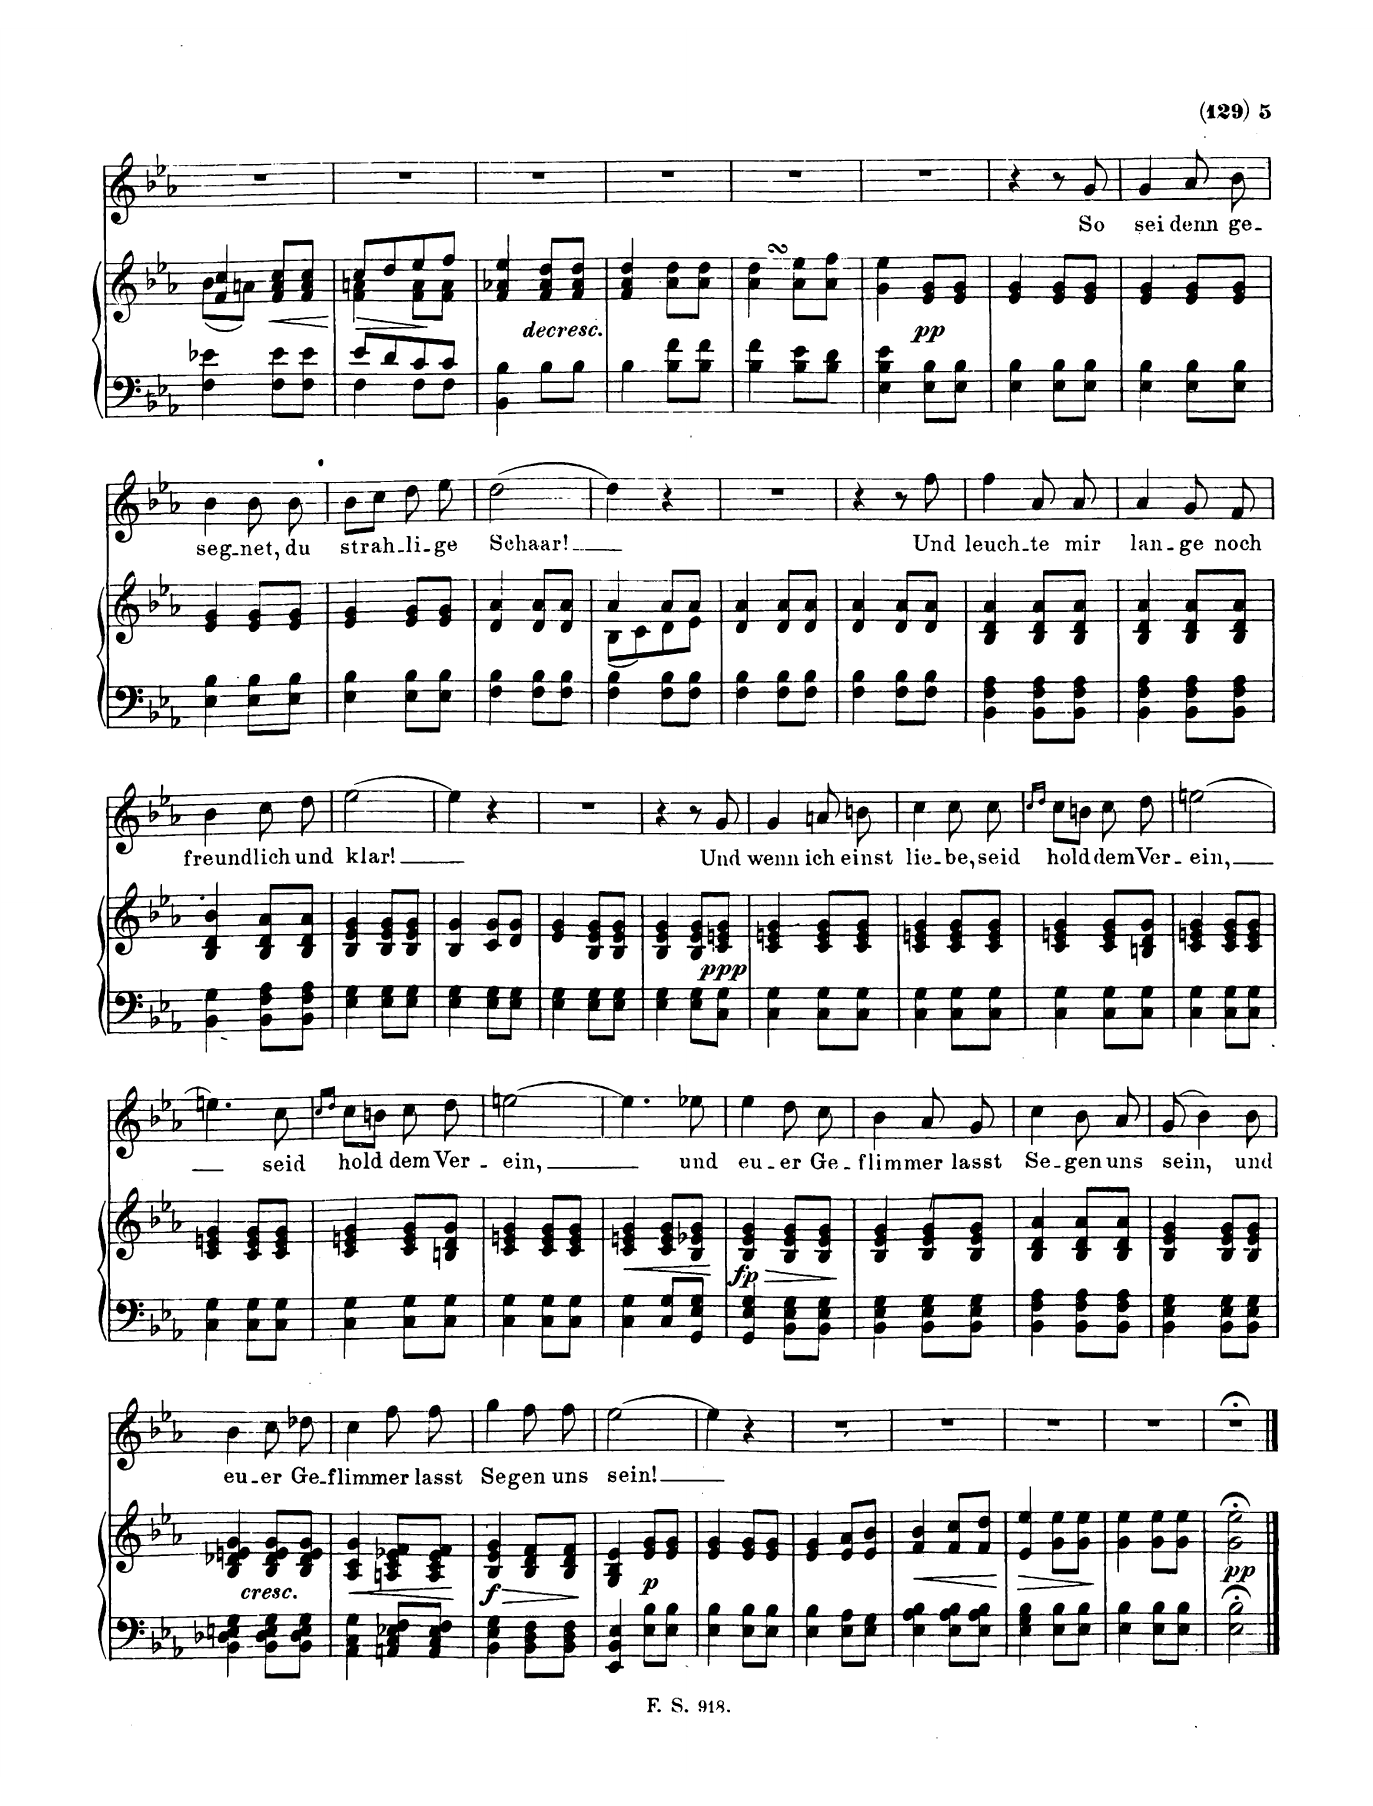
**kern	**kern	**dynam	**kern	**text
*part2	*part2	*part2	*part1	*part1
*staff3	*staff2	*staff2/3	*staff1	*staff1
*I"Pianoforte	*	*	*I"Singstimme                       Voice	*
*I'Pno	*	*	*	*
*clefF4	*clefG2	*	*clefG2	*
*k[b-e-a-]	*k[b-e-a-]	*	*k[b-e-a-]	*
*M2/4	*M2/4	*	*M2/4	*
=146	=146	=146	=146	=146
!	!	!LO:HP:b	!	!
*	*^	*	*	*
4F\ 4e-X\	4f/ 4cc/	(8b-\L	<	2r	.
.	.	8an\J)	.	.	.
8F\ 8e-\L	8f/ 8a/ 8cc/L	4ryy	.	.	.
8F\ 8e-\J	8f/ 8a/ 8cc/J	.	.	.	.
*	*v	*v	*	*	*
.	.	[	.	.
=147	=147	=147	=147	=147
*^	*	*	*	*
!	!	!	!LO:HP:b	!	!
*	*	*^	*	*	*
8e-/L	4F\	8cc/L	4f\ 4an\	>	2r	.
8d/	.	8dd/	.	.	.	.
8c/	8F\L	8ee-/	8f\ 8a\L	.	.	.
8c/J	8F\J	8ff/J	8f\ 8a\J	.	.	.
*v	*v	*	*	*	*	*
*	*v	*v	*	*	*
.	.	]	.	.
=148	=148	=148	=148	=148
4BB-\ 4B-\	4f/ 4a-X/ 4ee-/	.	2r	.
!	!LO:TX:b:i:t=decresc.	!	!	!
8B-\L	8f/ 8a-/ 8dd/L	.	.	.
8B-\J	8f/ 8a-/ 8dd/J	.	.	.
=149	=149	=149	=149	=149
4B-\	4f/ 4a-/ 4dd/	.	2r	.
8B-\ 8f\L	8a-\ 8dd\L	.	.	.
8B-\ 8f\J	8a-\ 8dd\J	.	.	.
=150	=150	=150	=150	=150
4B-\ 4f\	4a-\sSSS 4dd\sSSS	.	2r	.
8B-\ 8e-\L	8a-\ 8ee-\L	.	.	.
8B-\ 8d\J	8a-\ 8ff\J	.	.	.
=151	=151	=151	=151	=151
4E-\ 4B-\ 4e-\	4g\ 4ee-\	.	2r	.
!	!	!LO:DY:b	!	!
8E-\ 8B-\L	8e-/ 8g/L	pp	.	.
8E-\ 8B-\J	8e-/ 8g/J	.	.	.
=152	=152	=152	=152	=152
4E-\ 4B-\	4e-/ 4g/	.	4r	.
8E-\ 8B-\L	8e-/ 8g/L	.	8r	.
8E-\ 8B-\J	8e-/ 8g/J	.	8g/	So
=153	=153	=153	=153	=153
4E-\ 4B-\	4e-/ 4g/	.	4g/	sei-
8E-\ 8B-\L	8e-/ 8g/L	.	8a-/L	-denn
8E-\ 8B-\J	8e-/ 8g/J	.	8b-/J	ge-
=154	=154	=154	=154	=154
4E-\ 4B-\	4e-/ 4g/	.	4b-\	-seg-
8E-\ 8B-\L	8e-/ 8g/L	.	8b-\	-net,
8E-\ 8B-\J	8e-/ 8g/J	.	8b-\	du
=155	=155	=155	=155	=155
4E-\ 4B-\	4e-/ 4g/	.	8b-\L	strah-
.	.	.	8cc\J	.
8E-\ 8B-\L	8e-/ 8g/L	.	8dd\	-li-
8E-\ 8B-\J	8e-/ 8g/J	.	8ee-\	-ge
=156	=156	=156	=156	=156
4F\ 4B-\	4d/ 4a-/	.	[2dd\	Schaar!
8F\ 8B-\L	8d/ 8a-/L	.	.	.
8F\ 8B-\J	8d/ 8a-/J	.	.	.
=157	=157	=157	=157	=157
*	*^	*	*	*
4F\ 4B-\	4a-/	(8B-\L	.	4dd\]	.
.	.	8c\)	.	.	.
8F\ 8B-\L	8a-/L	8d\	.	4r	.
8F\ 8B-\J	8a-/J	8e-\J	.	.	.
*	*v	*v	*	*	*
=158	=158	=158	=158	=158
4F\ 4B-\	4d/ 4a-/	.	2r	.
8F\ 8B-\L	8d/ 8a-/L	.	.	.
8F\ 8B-\J	8d/ 8a-/J	.	.	.
=159	=159	=159	=159	=159
4F\ 4B-\	4d/ 4a-/	.	4r	.
8F\ 8B-\L	8d/ 8a-/L	.	8r	.
8F\ 8B-\J	8d/ 8a-/J	.	8ff\	Und
=160	=160	=160	=160	=160
4BB-\ 4F\ 4A-\	4B-/ 4d/ 4a-/	.	4ff\	leuch-
8BB-\ 8F\ 8A-\L	8B-/ 8d/ 8a-/L	.	8a-/	-te
8BB-\ 8F\ 8A-\J	8B-/ 8d/ 8a-/J	.	8a-/	mir
=161	=161	=161	=161	=161
4BB-\ 4F\ 4A-\	4B-/ 4d/ 4a-/	.	4a-/	lan-
8BB-\ 8F\ 8A-\L	8B-/ 8d/ 8a-/L	.	8g/	-ge
8BB-\ 8F\ 8A-\J	8B-/ 8d/ 8a-/J	.	8f/	noch
=162	=162	=162	=162	=162
4BB-\ 4G\	4B-/ 4d/ 4b-/	.	4b-\	freund-
8BB-\ 8F\ 8A-\L	8B-/ 8d/ 8a-/L	.	8cc\	-lich
8BB-\ 8F\ 8A-\J	8B-/ 8d/ 8a-/J	.	8dd\	und
=163	=163	=163	=163	=163
4E-\ 4G\	4B-/ 4e-/ 4g/	.	[2ee-\	klar!
8E-\ 8G\L	8B-/ 8e-/ 8g/L	.	.	.
8E-\ 8G\J	8B-/ 8e-/ 8g/J	.	.	.
=164	=164	=164	=164	=164
4E-\ 4G\	4B-/ 4g/	.	4ee-\]	.
8E-\ 8G\L	8c/ 8g/L	.	4r	.
8E-\ 8G\J	8d/ 8g/J	.	.	.
=165	=165	=165	=165	=165
4E-\ 4G\	4e-/ 4g/	.	2r	.
8E-\ 8G\L	8B-/ 8e-/ 8g/L	.	.	.
8E-\ 8G\J	8B-/ 8e-/ 8g/J	.	.	.
=166	=166	=166	=166	=166
4E-\ 4G\	4B-/ 4e-/ 4g/	.	4r	.
8E-\ 8G\L	8B-/ 8e-/ 8g/L	.	8r	.
!	!	!LO:DY:b	!	!
8C\ 8G\J	8c/ 8en/ 8g/J	ppp	8g/	Und
=167	=167	=167	=167	=167
4C\ 4G\	4c/ 4en/ 4g/	.	4g/	wenn
8C\ 8G\L	8c/ 8e/ 8g/L	.	8an/L	ich
8C\ 8G\J	8c/ 8e/ 8g/J	.	8bn/J	einst
=168	=168	=168	=168	=168
4C\ 4G\	4c/ 4en/ 4g/	.	4cc\	lie-
8C\ 8G\L	8c/ 8e/ 8g/L	.	8cc\	-be,
8C\ 8G\J	8c/ 8e/ 8g/J	.	8cc\	seid
=169	=169	=169	=169	=169
.	.	.	16qcc/LL	.
.	.	.	16qdd/JJ	.
4C\ 4G\	4c/ 4en/ 4g/	.	8cc\L	hold
.	.	.	8bn\J	.
8C\ 8G\L	8c/ 8e/ 8g/L	.	8cc\	dem
8C\ 8G\J	8Bn/ 8d/ 8g/J	.	8dd\	Ver-
=170	=170	=170	=170	=170
4C\ 4G\	4c/ 4en/ 4g/	.	[2een\	-ein,
8C\ 8G\L	8c/ 8e/ 8g/L	.	.	.
8C\ 8G\J	8c/ 8e/ 8g/J	.	.	.
=171	=171	=171	=171	=171
4C\ 4G\	4c/ 4en/ 4g/	.	4.ee\]	.
8C\ 8G\L	8c/ 8e/ 8g/L	.	.	.
8C\ 8G\J	8c/ 8e/ 8g/J	.	8cc\	seid
=172	=172	=172	=172	=172
.	.	.	16qcc/LL	.
.	.	.	16qdd/JJ	.
4C\ 4G\	4c/ 4en/ 4g/	.	8cc\L	hold
.	.	.	8bn\J	.
8C\ 8G\L	8c/ 8e/ 8g/L	.	8cc\	dem
8C\ 8G\J	8Bn/ 8d/ 8g/J	.	8dd\	Ver-
=173	=173	=173	=173	=173
4C\ 4G\	4c/ 4en/ 4g/	.	[2een\	-ein,
8C\ 8G\L	8c/ 8e/ 8g/L	.	.	.
8C\ 8G\J	8c/ 8e/ 8g/J	.	.	.
=174	=174	=174	=174	=174
!	!	!LO:HP:b	!	!
4C\ 4G\	4c/ 4en/ 4g/	<	4.ee\]	.
8C/ 8G/L	8c/ 8e/ 8g/L	.	.	.
8GG/ 8E-/ 8G/J	8B-/ 8e-X/ 8g/J	.	8ee-X\	und
.	.	[	.	.
=175	=175	=175	=175	=175
!	!	!LO:HP:b	!	!
!	!	!LO:DY:n=1:b	!	!
4GG/ 4E-/ 4G/	4B-/ 4e-/ 4g/	> fp	4ee-\	eu-
8BB-\ 8E-\ 8G\L	8B-/ 8e-/ 8g/L	.	8dd\	-er
8BB-\ 8E-\ 8G\J	8B-/ 8e-/ 8g/J	.	8cc\	Ge-
.	.	]	.	.
=176	=176	=176	=176	=176
4BB-\ 4E-\ 4G\	4B-/ 4e-/ 4g/	.	4b-\	-flim-
8BB-\ 8E-\ 8G\L	8B-/ 8e-/ 8g/L	.	8a-/	-mer
8BB-\ 8E-\ 8G\J	8B-/ 8e-/ 8g/J	.	8g/	lasst
=177	=177	=177	=177	=177
4BB-\ 4F\ 4A-\	4B-/ 4d/ 4a-/	.	4cc\	Se-
8BB-\ 8F\ 8A-\L	8B-/ 8d/ 8a-/L	.	8b-\	-gen
8BB-\ 8F\ 8A-\J	8B-/ 8d/ 8a-/J	.	8a-/	uns
=178	=178	=178	=178	=178
4BB-\ 4E-\ 4G\	4B-/ 4e-/ 4g/	.	(8g/	sein,
.	.	.	4b-\)	.
8BB-\ 8E-\ 8G\L	8B-/ 8e-/ 8g/L	.	.	.
8BB-\ 8E-\ 8G\J	8B-/ 8e-/ 8g/J	.	8b-\	und
=179	=179	=179	=179	=179
!	!LO:TX:b:i:t=cresc.	!	!	!
4BB-\ 4D-X\ 4En\ 4G\	4B-/ 4d-X/ 4en/ 4g/	.	4b-\	eu-
8BB-\ 8D-\ 8E\ 8G\L	8B-/ 8d-/ 8e/ 8g/L	.	8cc\	-er
8BB-\ 8D-\ 8E\ 8G\J	8B-/ 8d-/ 8e/ 8g/J	.	8dd-X\	Ge
=180	=180	=180	=180	=180
!	!	!LO:HP:b	!	!
4AA-\ 4C\ 4G\	4A-/ 4c/ 4g/	<	4cc\	flim-
8AAn/ 8C/ 8E-X/ 8F/L	8An/ 8c/ 8e-/ 8f/L	.	8ff\	-mer
8AA/ 8C/ 8E-/ 8F/J	8A/ 8c/ 8e-/ 8f/J	.	8ff\	lasst
.	.	[	.	.
=181	=181	=181	=181	=181
!	!	!LO:HP:b	!	!
!	!	!LO:DY:n=1:b	!	!
4BB-\ 4E-\ 4G\	4B-/ 4e-/ 4g/	> f	4gg\	Se-
8BB-\ 8D\ 8F\L	8B-/ 8d/ 8f/L	.	8ff\	-gen
8BB-\ 8D\ 8F\J	8B-/ 8d/ 8f/J	.	8ff\	uns
.	.	]	.	.
=182	=182	=182	=182	=182
4EE-/ 4BB-/ 4E-/	4G/ 4B-/ 4e-/	.	[2ee-\	sein!
!	!	!LO:DY:b	!	!
8E-\ 8B-\L	8e-/ 8g/L	p	.	.
8E-\ 8B-\J	8e-/ 8g/J	.	.	.
=183	=183	=183	=183	=183
4E-\ 4B-\	4e-/ 4g/	.	4ee-\]	.
8E-\ 8B-\L	8e-/ 8g/L	.	4r	.
8E-\ 8B-\J	8e-/ 8g/J	.	.	.
=184	=184	=184	=184	=184
4E-\ 4B-\	4e-/ 4g/	.	2r	.
8E-\ 8A-\L	8e-/ 8a-/L	.	.	.
8E-\ 8G\J	8e-/ 8b-/J	.	.	.
=185	=185	=185	=185	=185
!	!	!LO:HP:b	!	!
4E-\ 4A-\ 4B-\	4f/ 4b-/	<	2r	.
8E-\ 8A-\ 8B-\L	8f/ 8cc/L	.	.	.
8E-\ 8A-\ 8B-\J	8f/ 8dd/J	.	.	.
.	.	[	.	.
=186	=186	=186	=186	=186
!	!	!LO:HP:b	!	!
4E-\ 4G\ 4B-\	4e-/ 4ee-/	>	2r	.
8E-\ 8B-\L	8g\ 8ee-\L	.	.	.
8E-\ 8B-\J	8g\ 8ee-\J	.	.	.
.	.	]	.	.
=187	=187	=187	=187	=187
4E-\ 4B-\	4g\ 4ee-\	.	2r	.
8E-\ 8B-\L	8g\ 8ee-\L	.	.	.
8E-\ 8B-\J	8g\ 8ee-\J	.	.	.
=188	=188	=188	=188	=188
!	!	!LO:DY:b	!	!
2E-\;< 2B-\;<	2g\;< 2ee-\;<	pp	2r	.
==	==	==	==	==
*-	*-	*-	*-	*-
